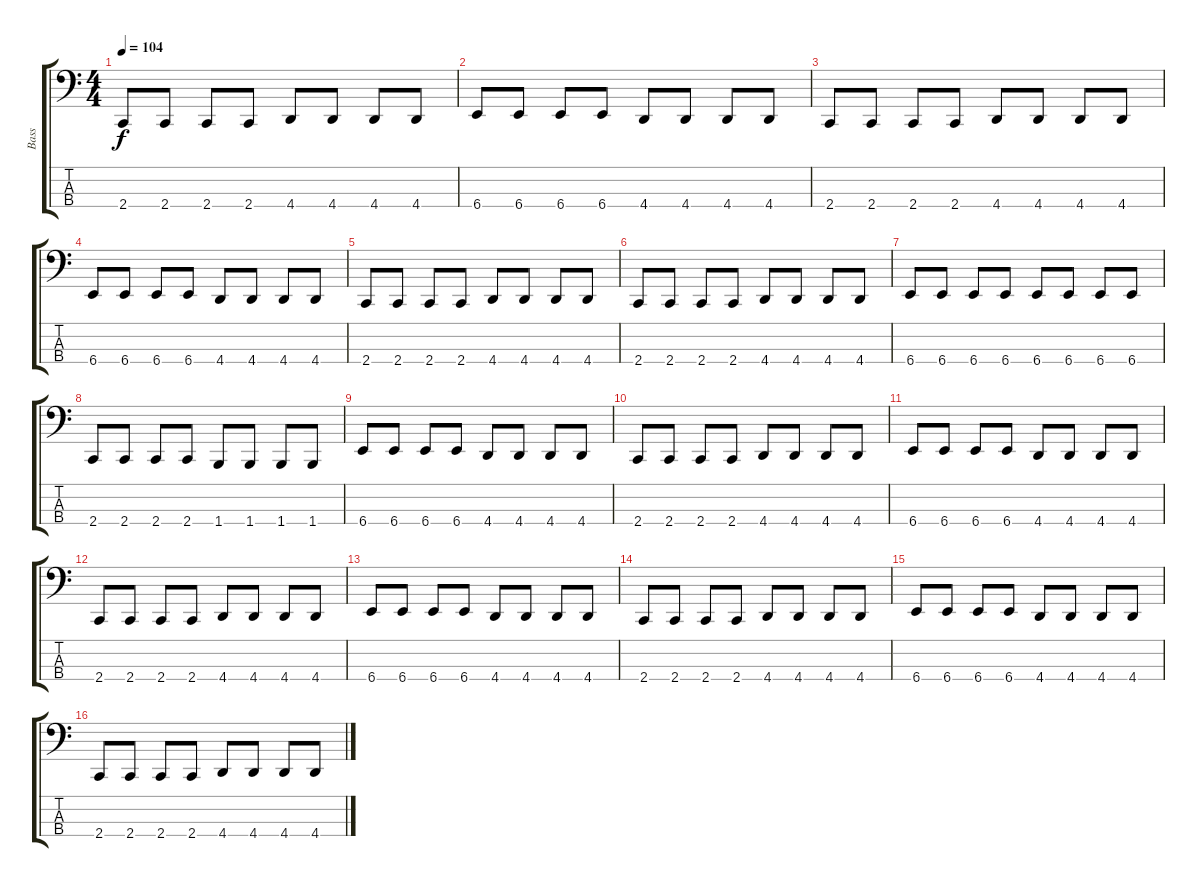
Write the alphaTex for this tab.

\track ("Bass" "Bass") {instrument electricbasspick}
\staff {score tabs}
\tuning (D2 Bb1 F1 Bb0) {hide}
\ts (4 4)
\tempo 104
\clef f4
\ks c
2.4.8{dy f} 2.4.8 2.4.8 2.4.8 4.4.8 4.4.8 4.4.8 4.4.8 |
6.4.8 6.4.8 6.4.8 6.4.8 4.4.8 4.4.8 4.4.8 4.4.8 |
2.4.8 2.4.8 2.4.8 2.4.8 4.4.8 4.4.8 4.4.8 4.4.8 |
6.4.8 6.4.8 6.4.8 6.4.8 4.4.8 4.4.8 4.4.8 4.4.8 |
2.4.8 2.4.8 2.4.8 2.4.8 4.4.8 4.4.8 4.4.8 4.4.8 |
2.4.8 2.4.8 2.4.8 2.4.8 4.4.8 4.4.8 4.4.8 4.4.8 |
6.4.8 6.4.8 6.4.8 6.4.8 6.4.8 6.4.8 6.4.8 6.4.8 |
2.4.8 2.4.8 2.4.8 2.4.8 1.4.8 1.4.8 1.4.8 1.4.8 |
6.4.8 6.4.8 6.4.8 6.4.8 4.4.8 4.4.8 4.4.8 4.4.8 |
2.4.8 2.4.8 2.4.8 2.4.8 4.4.8 4.4.8 4.4.8 4.4.8 |
6.4.8 6.4.8 6.4.8 6.4.8 4.4.8 4.4.8 4.4.8 4.4.8 |
2.4.8 2.4.8 2.4.8 2.4.8 4.4.8 4.4.8 4.4.8 4.4.8 |
6.4.8 6.4.8 6.4.8 6.4.8 4.4.8 4.4.8 4.4.8 4.4.8 |
2.4.8 2.4.8 2.4.8 2.4.8 4.4.8 4.4.8 4.4.8 4.4.8 |
6.4.8 6.4.8 6.4.8 6.4.8 4.4.8 4.4.8 4.4.8 4.4.8 |
2.4.8 2.4.8 2.4.8 2.4.8 4.4.8 4.4.8 4.4.8 4.4.8
